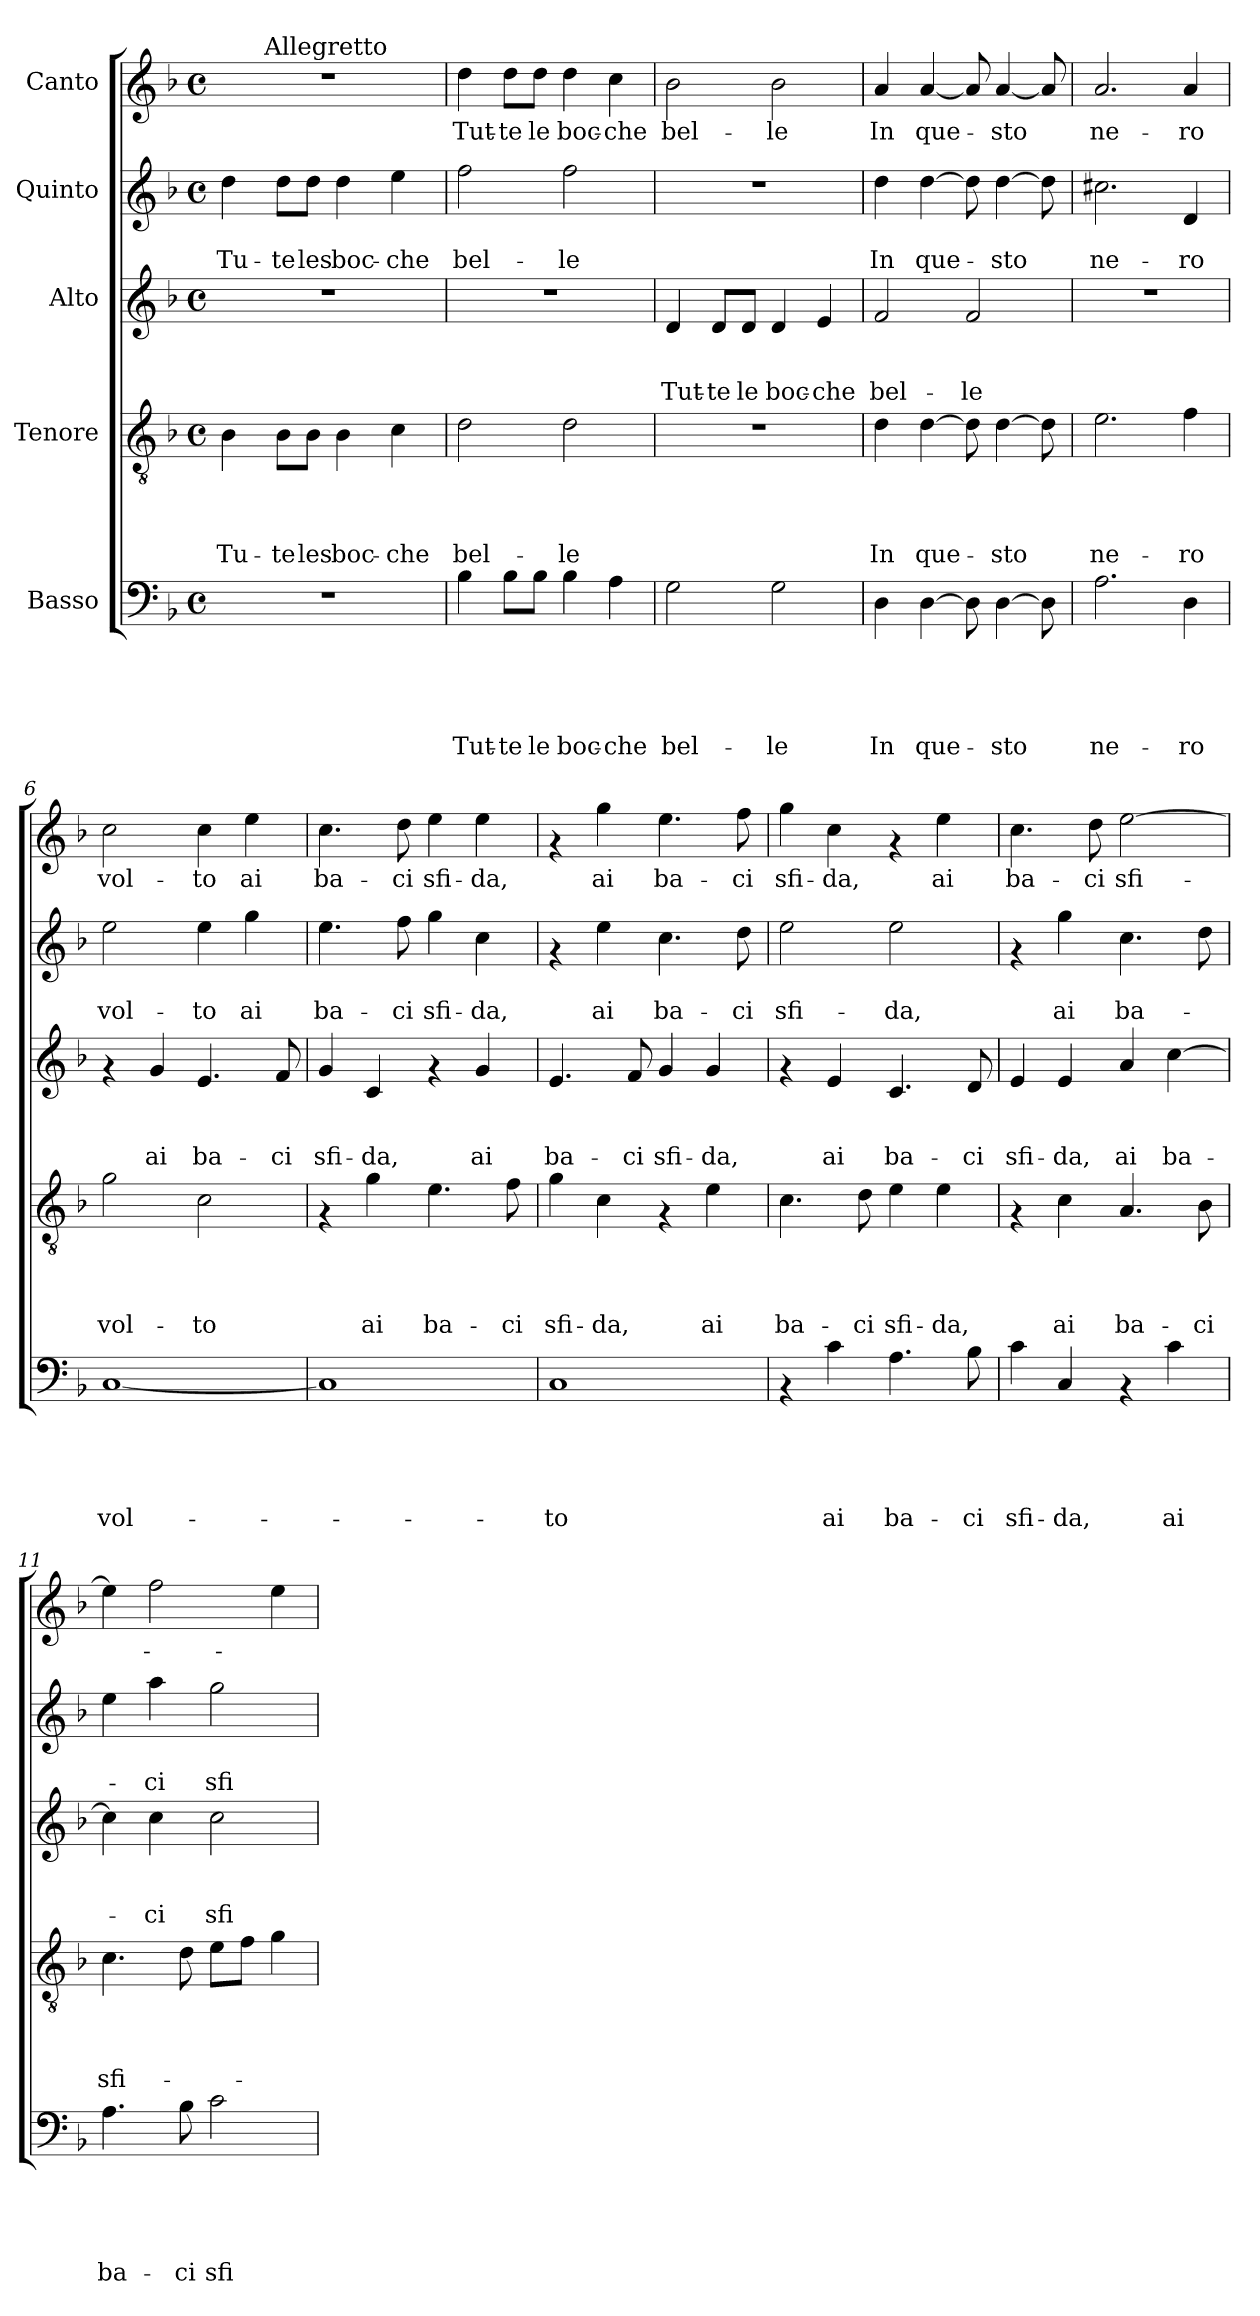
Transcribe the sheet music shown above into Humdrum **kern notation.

**kern	**text	**text	**text	**text	**text	**kern	**text	**text	**text	**text	**kern	**text	**text	**text	**kern	**text	**text	**kern	**text
*part5	*part5	*part5	*part5	*part5	*part5	*part4	*part4	*part4	*part4	*part4	*part3	*part3	*part3	*part3	*part2	*part2	*part2	*part1	*part1
*staff5	*staff5	*staff5	*staff5	*staff5	*staff5	*staff4	*staff4	*staff4	*staff4	*staff4	*staff3	*staff3	*staff3	*staff3	*staff2	*staff2	*staff2	*staff1	*staff1
*I"Basso	*	*	*	*	*	*I"Tenore	*	*	*	*	*I"Alto	*	*	*	*I"Quinto	*	*	*I"Canto	*
*clefF4	*	*	*	*	*	*clefGv2	*	*	*	*	*clefG2	*	*	*	*clefG2	*	*	*clefG2	*
*k[b-]	*	*	*	*	*	*k[b-]	*	*	*	*	*k[b-]	*	*	*	*k[b-]	*	*	*k[b-]	*
*F:	*	*	*	*	*	*F:	*	*	*	*	*F:	*	*	*	*F:	*	*	*F:	*
*M4/4	*	*	*	*	*	*M4/4	*	*	*	*	*M4/4	*	*	*	*M4/4	*	*	*M4/4	*
*met(c)	*	*	*	*	*	*met(c)	*	*	*	*	*met(c)	*	*	*	*met(c)	*	*	*met(c)	*
=1	=1	=1	=1	=1	=1	=1	=1	=1	=1	=1	=1	=1	=1	=1	=1	=1	=1	=1	=1
!	!	!	!	!	!	!	!	!	!	!LO:LY:b	!	!	!	!	!	!	!LO:LY:b	!	!
*	*	*	*	*	*	*	*	*	*	*	*	*	*	*	*	*	*	*^	*
1r	.	.	.	.	.	4B-\	.	.	.	Tu-	1r	.	.	.	4dd\	.	Tu-	1r	8..ryy	.
!	!	!	!	!	!	!	!	!	!	!	!	!	!	!	!	!	!	!	!LO:TX:a:t=Allegretto	!
.	.	.	.	.	.	.	.	.	.	.	.	.	.	.	.	.	.	.	2ryy	.
!	!	!	!	!	!	!	!	!	!	!LO:LY:b	!	!	!	!	!	!	!LO:LY:b	!	!	!
.	.	.	.	.	.	8B-\L	.	.	.	-te	.	.	.	.	8dd\L	.	-te	.	.	.
!	!	!	!	!	!	!	!	!	!	!LO:LY:b	!	!	!	!	!	!	!LO:LY:b	!	!	!
.	.	.	.	.	.	8B-\J	.	.	.	les	.	.	.	.	8dd\J	.	les	.	.	.
!	!	!	!	!	!	!	!	!	!	!LO:LY:b	!	!	!	!	!	!	!LO:LY:b	!	!	!
.	.	.	.	.	.	4B-\	.	.	.	boc-	.	.	.	.	4dd\	.	boc-	.	.	.
.	.	.	.	.	.	.	.	.	.	.	.	.	.	.	.	.	.	.	4ryy	.
!	!	!	!	!	!	!	!	!	!	!LO:LY:b	!	!	!	!	!	!	!LO:LY:b	!	!	!
.	.	.	.	.	.	4c\	.	.	.	-che	.	.	.	.	4ee\	.	-che	.	.	.
.	.	.	.	.	.	.	.	.	.	.	.	.	.	.	.	.	.	.	32ryy	.
=2	=2	=2	=2	=2	=2	=2	=2	=2	=2	=2	=2	=2	=2	=2	=2	=2	=2	=2	=2	=2
!	!	!	!	!	!LO:LY:b	!	!	!	!	!LO:LY:b	!	!	!	!	!	!	!LO:LY:b	!	!	!LO:LY:b
*	*	*	*	*	*	*	*	*	*	*	*	*	*	*	*	*	*	*v	*v	*
4B-\	.	.	.	.	Tut-	2d\	.	.	.	bel-	1r	.	.	.	2ff\	.	bel-	4dd\	Tut-
!	!	!	!	!	!LO:LY:b	!	!	!	!	!	!	!	!	!	!	!	!	!	!LO:LY:b
8B-\L	.	.	.	.	-te	.	.	.	.	.	.	.	.	.	.	.	.	8dd\L	-te
!	!	!	!	!	!LO:LY:b	!	!	!	!	!	!	!	!	!	!	!	!	!	!LO:LY:b
8B-\J	.	.	.	.	le	.	.	.	.	.	.	.	.	.	.	.	.	8dd\J	le
!	!	!	!	!	!LO:LY:b	!	!	!	!	!LO:LY:b	!	!	!	!	!	!	!LO:LY:b	!	!LO:LY:b
4B-\	.	.	.	.	boc-	2d\	.	.	.	-le	.	.	.	.	2ff\	.	-le	4dd\	boc-
!	!	!	!	!	!LO:LY:b	!	!	!	!	!	!	!	!	!	!	!	!	!	!LO:LY:b
4A\	.	.	.	.	-che	.	.	.	.	.	.	.	.	.	.	.	.	4cc\	-che
=3	=3	=3	=3	=3	=3	=3	=3	=3	=3	=3	=3	=3	=3	=3	=3	=3	=3	=3	=3
!	!	!	!	!	!LO:LY:b	!	!	!	!	!	!	!	!	!LO:LY:b	!	!	!	!	!LO:LY:b
2G\	.	.	.	.	bel-	1r	.	.	.	.	4d/	.	.	Tut-	1r	.	.	2b-\	bel-
!	!	!	!	!	!	!	!	!	!	!	!	!	!	!LO:LY:b	!	!	!	!	!
.	.	.	.	.	.	.	.	.	.	.	8d/L	.	.	-te	.	.	.	.	.
!	!	!	!	!	!	!	!	!	!	!	!	!	!	!LO:LY:b	!	!	!	!	!
.	.	.	.	.	.	.	.	.	.	.	8d/J	.	.	le	.	.	.	.	.
!	!	!	!	!	!LO:LY:b	!	!	!	!	!	!	!	!	!LO:LY:b	!	!	!	!	!LO:LY:b
2G\	.	.	.	.	-le	.	.	.	.	.	4d/	.	.	boc-	.	.	.	2b-\	-le
!	!	!	!	!	!	!	!	!	!	!	!	!	!	!LO:LY:b	!	!	!	!	!
.	.	.	.	.	.	.	.	.	.	.	4e/	.	.	-che	.	.	.	.	.
=4	=4	=4	=4	=4	=4	=4	=4	=4	=4	=4	=4	=4	=4	=4	=4	=4	=4	=4	=4
!	!	!	!	!	!LO:LY:b	!	!	!	!	!LO:LY:b	!	!	!	!LO:LY:b	!	!	!LO:LY:b	!	!LO:LY:b
4D\	.	.	.	.	In	4d\	.	.	.	In	2f/	.	.	bel-	4dd\	.	In	4a/	In
!	!	!	!	!	!LO:LY:b	!	!	!	!	!LO:LY:b	!	!	!	!	!	!	!LO:LY:b	!	!LO:LY:b
[>4D\	.	.	.	.	que-	[>4d\	.	.	.	que-	.	.	.	.	[>4dd\	.	que-	[<4a/	que-
!	!	!	!	!	!	!	!	!	!	!	!	!	!	!LO:LY:b	!	!	!	!	!
8D\]	.	.	.	.	.	8d\]	.	.	.	.	2f/	.	.	-le	8dd\]	.	.	8a/]	.
!	!	!	!	!	!LO:LY:b	!	!	!	!	!LO:LY:b	!	!	!	!	!	!	!LO:LY:b	!	!LO:LY:b
[>4D\	.	.	.	.	-sto	[>4d\	.	.	.	-sto	.	.	.	.	[>4dd\	.	-sto	[<4a/	-sto
8D\]	.	.	.	.	.	8d\]	.	.	.	.	.	.	.	.	8dd\]	.	.	8a/]	.
=5	=5	=5	=5	=5	=5	=5	=5	=5	=5	=5	=5	=5	=5	=5	=5	=5	=5	=5	=5
!	!	!	!	!	!LO:LY:b	!	!	!	!	!LO:LY:b	!	!	!	!	!	!	!LO:LY:b	!	!LO:LY:b
2.A\	.	.	.	.	ne-	2.e\	.	.	.	ne-	1r	.	.	.	2.cc#X\	.	ne-	2.a/	ne-
!	!	!	!	!	!LO:LY:b	!	!	!	!	!LO:LY:b	!	!	!	!	!	!	!LO:LY:b	!	!LO:LY:b
4D\	.	.	.	.	-ro	4f\	.	.	.	-ro	.	.	.	.	4d/	.	-ro	4a/	-ro
!!LO:LB:g=z
=6	=6	=6	=6	=6	=6	=6	=6	=6	=6	=6	=6	=6	=6	=6	=6	=6	=6	=6	=6
!	!	!	!	!	!LO:LY:b	!	!	!	!	!LO:LY:b	!	!	!	!	!	!	!LO:LY:b	!	!LO:LY:b
[<1C	.	.	.	.	vol-	2g\	.	.	.	vol-	4rf	.	.	.	2ee\	.	vol-	2cc\	vol-
!	!	!	!	!	!	!	!	!	!	!	!	!	!	!LO:LY:b	!	!	!	!	!
.	.	.	.	.	.	.	.	.	.	.	4g/	.	.	ai	.	.	.	.	.
!	!	!	!	!	!	!	!	!	!	!LO:LY:b	!	!	!	!LO:LY:b	!	!	!LO:LY:b	!	!LO:LY:b
.	.	.	.	.	.	2c\	.	.	.	-to	4.e/	.	.	ba-	4ee\	.	-to	4cc\	-to
!	!	!	!	!	!	!	!	!	!	!	!	!	!	!	!	!	!LO:LY:b	!	!LO:LY:b
.	.	.	.	.	.	.	.	.	.	.	.	.	.	.	4gg\	.	ai	4ee\	ai
!	!	!	!	!	!	!	!	!	!	!	!	!	!	!LO:LY:b	!	!	!	!	!
.	.	.	.	.	.	.	.	.	.	.	8f/	.	.	-ci	.	.	.	.	.
=7	=7	=7	=7	=7	=7	=7	=7	=7	=7	=7	=7	=7	=7	=7	=7	=7	=7	=7	=7
!	!	!	!	!	!	!	!	!	!	!	!	!	!	!LO:LY:b	!	!	!LO:LY:b	!	!LO:LY:b
1C]	.	.	.	.	.	4rF	.	.	.	.	4g/	.	.	sfi-	4.ee\	.	ba-	4.cc\	ba-
!	!	!	!	!	!	!	!	!	!	!LO:LY:b	!	!	!	!LO:LY:b	!	!	!	!	!
.	.	.	.	.	.	4g\	.	.	.	ai	4c/	.	.	-da,	.	.	.	.	.
!	!	!	!	!	!	!	!	!	!	!	!	!	!	!	!	!	!LO:LY:b	!	!LO:LY:b
.	.	.	.	.	.	.	.	.	.	.	.	.	.	.	8ff\	.	-ci	8dd\	-ci
!	!	!	!	!	!	!	!	!	!	!LO:LY:b	!	!	!	!	!	!	!LO:LY:b	!	!LO:LY:b
.	.	.	.	.	.	4.e\	.	.	.	ba-	4rf	.	.	.	4gg\	.	sfi-	4ee\	sfi-
!	!	!	!	!	!	!	!	!	!	!	!	!	!	!LO:LY:b	!	!	!LO:LY:b	!	!LO:LY:b
.	.	.	.	.	.	.	.	.	.	.	4g/	.	.	ai	4cc\	.	-da,	4ee\	-da,
!	!	!	!	!	!	!	!	!	!	!LO:LY:b	!	!	!	!	!	!	!	!	!
.	.	.	.	.	.	8f\	.	.	.	-ci	.	.	.	.	.	.	.	.	.
=8	=8	=8	=8	=8	=8	=8	=8	=8	=8	=8	=8	=8	=8	=8	=8	=8	=8	=8	=8
!	!	!	!	!	!LO:LY:b	!	!	!	!	!LO:LY:b	!	!	!	!LO:LY:b	!	!	!	!	!
1C	.	.	.	.	-to	4g\	.	.	.	sfi-	4.e/	.	.	ba-	4rf	.	.	4rf	.
!	!	!	!	!	!	!	!	!	!	!LO:LY:b	!	!	!	!	!	!	!LO:LY:b	!	!LO:LY:b
.	.	.	.	.	.	4c\	.	.	.	-da,	.	.	.	.	4ee\	.	ai	4gg\	ai
!	!	!	!	!	!	!	!	!	!	!	!	!	!	!LO:LY:b	!	!	!	!	!
.	.	.	.	.	.	.	.	.	.	.	8f/	.	.	-ci	.	.	.	.	.
!	!	!	!	!	!	!	!	!	!	!	!	!	!	!LO:LY:b	!	!	!LO:LY:b	!	!LO:LY:b
.	.	.	.	.	.	4rF	.	.	.	.	4g/	.	.	sfi-	4.cc\	.	ba-	4.ee\	ba-
!	!	!	!	!	!	!	!	!	!	!LO:LY:b	!	!	!	!LO:LY:b	!	!	!	!	!
.	.	.	.	.	.	4e\	.	.	.	ai	4g/	.	.	-da,	.	.	.	.	.
!	!	!	!	!	!	!	!	!	!	!	!	!	!	!	!	!	!LO:LY:b	!	!LO:LY:b
.	.	.	.	.	.	.	.	.	.	.	.	.	.	.	8dd\	.	-ci	8ff\	-ci
=9	=9	=9	=9	=9	=9	=9	=9	=9	=9	=9	=9	=9	=9	=9	=9	=9	=9	=9	=9
!	!	!	!	!	!	!	!	!	!	!LO:LY:b	!	!	!	!	!	!	!LO:LY:b	!	!LO:LY:b
4rAA	.	.	.	.	.	4.c\	.	.	.	ba-	4rf	.	.	.	2ee\	.	sfi-	4gg\	sfi-
!	!	!	!	!	!LO:LY:b	!	!	!	!	!	!	!	!	!LO:LY:b	!	!	!	!	!LO:LY:b
4c\	.	.	.	.	ai	.	.	.	.	.	4e/	.	.	ai	.	.	.	4cc\	-da,
!	!	!	!	!	!	!	!	!	!	!LO:LY:b	!	!	!	!	!	!	!	!	!
.	.	.	.	.	.	8d\	.	.	.	-ci	.	.	.	.	.	.	.	.	.
!	!	!	!	!	!LO:LY:b	!	!	!	!	!LO:LY:b	!	!	!	!LO:LY:b	!	!	!LO:LY:b	!	!
4.A\	.	.	.	.	ba-	4e\	.	.	.	sfi-	4.c/	.	.	ba-	2ee\	.	-da,	4rf	.
!	!	!	!	!	!	!	!	!	!	!LO:LY:b	!	!	!	!	!	!	!	!	!LO:LY:b
.	.	.	.	.	.	4e\	.	.	.	-da,	.	.	.	.	.	.	.	4ee\	ai
!	!	!	!	!	!LO:LY:b	!	!	!	!	!	!	!	!	!LO:LY:b	!	!	!	!	!
8B-\	.	.	.	.	-ci	.	.	.	.	.	8d/	.	.	-ci	.	.	.	.	.
=10	=10	=10	=10	=10	=10	=10	=10	=10	=10	=10	=10	=10	=10	=10	=10	=10	=10	=10	=10
!	!	!	!	!	!LO:LY:b	!	!	!	!	!	!	!	!	!LO:LY:b	!	!	!	!	!LO:LY:b
4c\	.	.	.	.	sfi-	4rF	.	.	.	.	4e/	.	.	sfi-	4rf	.	.	4.cc\	ba-
!	!	!	!	!	!LO:LY:b	!	!	!	!	!LO:LY:b	!	!	!	!LO:LY:b	!	!	!LO:LY:b	!	!
4C/	.	.	.	.	-da,	4c\	.	.	.	ai	4e/	.	.	-da,	4gg\	.	ai	.	.
!	!	!	!	!	!	!	!	!	!	!	!	!	!	!	!	!	!	!	!LO:LY:b
.	.	.	.	.	.	.	.	.	.	.	.	.	.	.	.	.	.	8dd\	-ci
!	!	!	!	!	!	!	!	!	!	!LO:LY:b	!	!	!	!LO:LY:b	!	!	!LO:LY:b	!	!LO:LY:b
4rAA	.	.	.	.	.	4.A/	.	.	.	ba-	4a/	.	.	ai	4.cc\	.	ba-	[<2ee\	sfi-
!	!	!	!	!	!LO:LY:b	!	!	!	!	!	!	!	!	!LO:LY:b	!	!	!	!	!
4c\	.	.	.	.	ai	.	.	.	.	.	[<4cc\	.	.	ba-	.	.	.	.	.
!	!	!	!	!	!	!	!	!	!	!LO:LY:b	!	!	!	!	!	!	!	!	!
.	.	.	.	.	.	8B-\	.	.	.	-ci	.	.	.	.	8dd\	.	.	.	.
!!LO:PB:g=z
=11	=11	=11	=11	=11	=11	=11	=11	=11	=11	=11	=11	=11	=11	=11	=11	=11	=11	=11	=11
!	!	!	!	!	!LO:LY:b	!	!	!	!	!LO:LY:b	!	!	!	!	!	!	!	!	!
4.A\	.	.	.	.	ba-	4.c\	.	.	.	sfi-	4cc\]	.	.	.	4ee\	.	.	4ee\]	.
!	!	!	!	!	!	!	!	!	!	!	!	!	!	!LO:LY:b	!	!	!LO:LY:b	!	!
.	.	.	.	.	.	.	.	.	.	.	4cc\	.	.	-ci	4aa\	.	-ci	2ff\	.
!	!	!	!	!	!LO:LY:b	!	!	!	!	!	!	!	!	!	!	!	!	!	!
8B-\	.	.	.	.	-ci	8d\	.	.	.	.	.	.	.	.	.	.	.	.	.
!	!	!	!	!	!LO:LY:b	!	!	!	!	!	!	!	!	!LO:LY:b	!	!	!LO:LY:b	!	!
2c\	.	.	.	.	sfi-	8e\L	.	.	.	.	2cc\	.	.	sfi-	2gg\	.	sfi-	.	.
.	.	.	.	.	.	8f\J	.	.	.	.	.	.	.	.	.	.	.	.	.
.	.	.	.	.	.	4g\	.	.	.	.	.	.	.	.	.	.	.	4ee\	.
=	=	=	=	=	=	=	=	=	=	=	=	=	=	=	=	=	=	=	=
*-	*-	*-	*-	*-	*-	*-	*-	*-	*-	*-	*-	*-	*-	*-	*-	*-	*-	*-	*-
